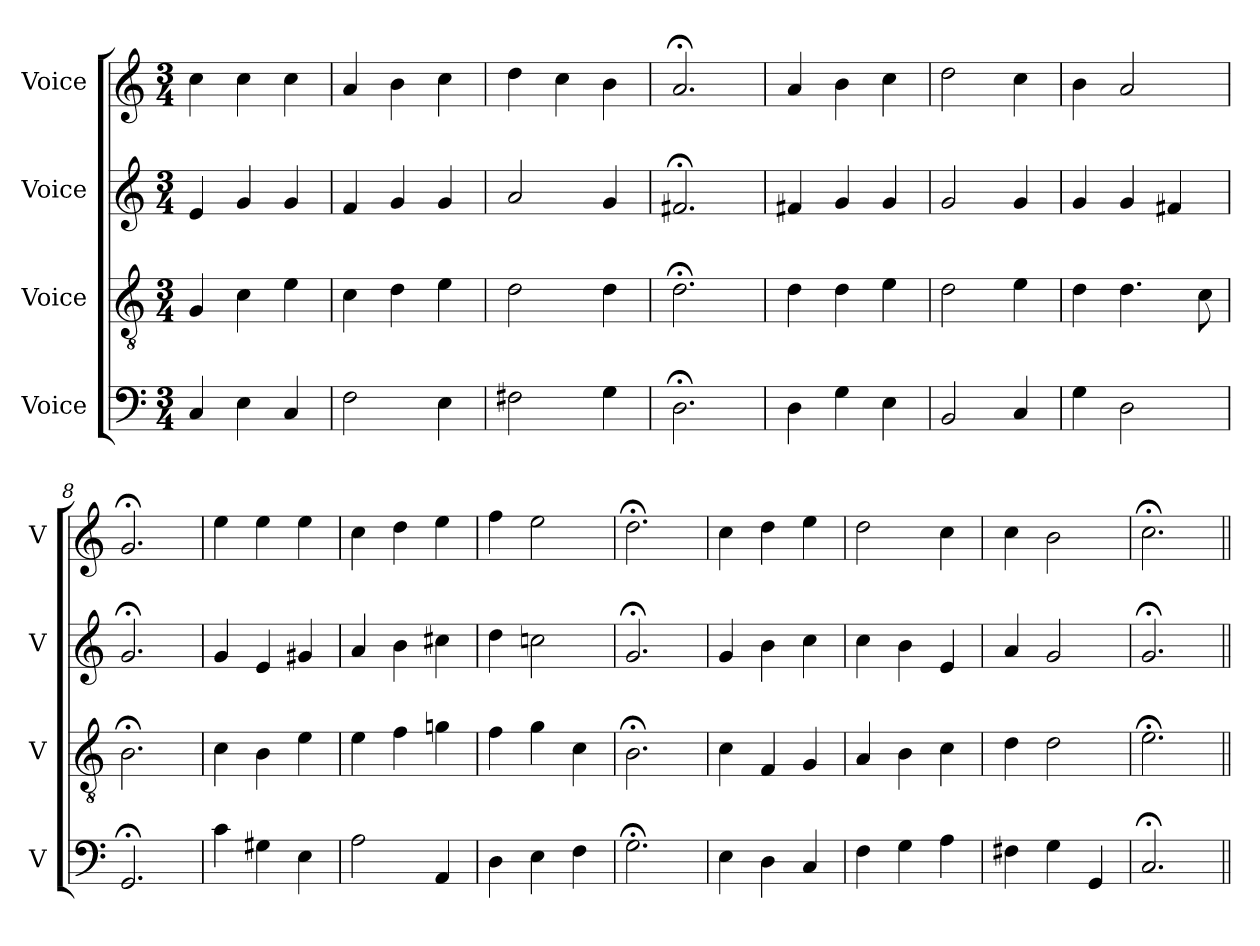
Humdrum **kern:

**kern	**kern	**kern	**kern
*part4	*part3	*part2	*part1
*staff4	*staff3	*staff2	*staff1
*I"Voice	*I"Voice	*I"Voice	*I"Voice
*I'V	*I'V	*I'V	*I'V
*clefF4	*clefGv2	*clefG2	*clefG2
*k[]	*k[]	*k[]	*k[]
*M3/4	*M3/4	*M3/4	*M3/4
*MM100	*MM100	*MM100	*MM100
=1	=1	=1	=1
4C/	4G/	4e/	4cc\
4E\	4c\	4g/	4cc\
4C/	4e\	4g/	4cc\
=2	=2	=2	=2
2F\	4c\	4f/	4a/
.	4d\	4g/	4b\
4E\	4e\	4g/	4cc\
=3	=3	=3	=3
2F#X\	2d\	2a/	4dd\
.	.	.	4cc\
4G\	4d\	4g/	4b\
=4	=4	=4	=4
2.D;\	2.d;\	2.f#X;/	2.a;/
=5	=5	=5	=5
4D\	4d\	4f#X/	4a/
4G\	4d\	4g/	4b\
4E\	4e\	4g/	4cc\
=6	=6	=6	=6
2BB/	2d\	2g/	2dd\
4C/	4e\	4g/	4cc\
=7	=7	=7	=7
4G\	4d\	4g/	4b\
2D\	4.d\	4g/	2a/
.	.	4f#X/	.
.	8c\	.	.
=8	=8	=8	=8
2.GG;/	2.B;\	2.g;/	2.g;/
=9	=9	=9	=9
4c\	4c\	4g/	4ee\
4G#X\	4B\	4e/	4ee\
4E\	4e\	4g#X/	4ee\
=10	=10	=10	=10
2A\	4e\	4a/	4cc\
.	4f\	4b\	4dd\
4AA/	4gn\	4cc#X\	4ee\
=11	=11	=11	=11
4D\	4f\	4dd\	4ff\
4E\	4g\	2ccn\	2ee\
4F\	4c\	.	.
!!LO:LB:g=z
=12	=12	=12	=12
2.G;\	2.B;\	2.g;/	2.dd;\
=13	=13	=13	=13
4E\	4c\	4g/	4cc\
4D\	4F/	4b\	4dd\
4C/	4G/	4cc\	4ee\
=14	=14	=14	=14
4F\	4A/	4cc\	2dd\
4G\	4B\	4b\	.
4A\	4c\	4e/	4cc\
=15	=15	=15	=15
4F#X\	4d\	4a/	4cc\
4G\	2d\	2g/	2b\
4GG/	.	.	.
=16	=16	=16	=16
2.C;/	2.e;\	2.g;/	2.cc;\
=||	=||	=||	=||
*-	*-	*-	*-
